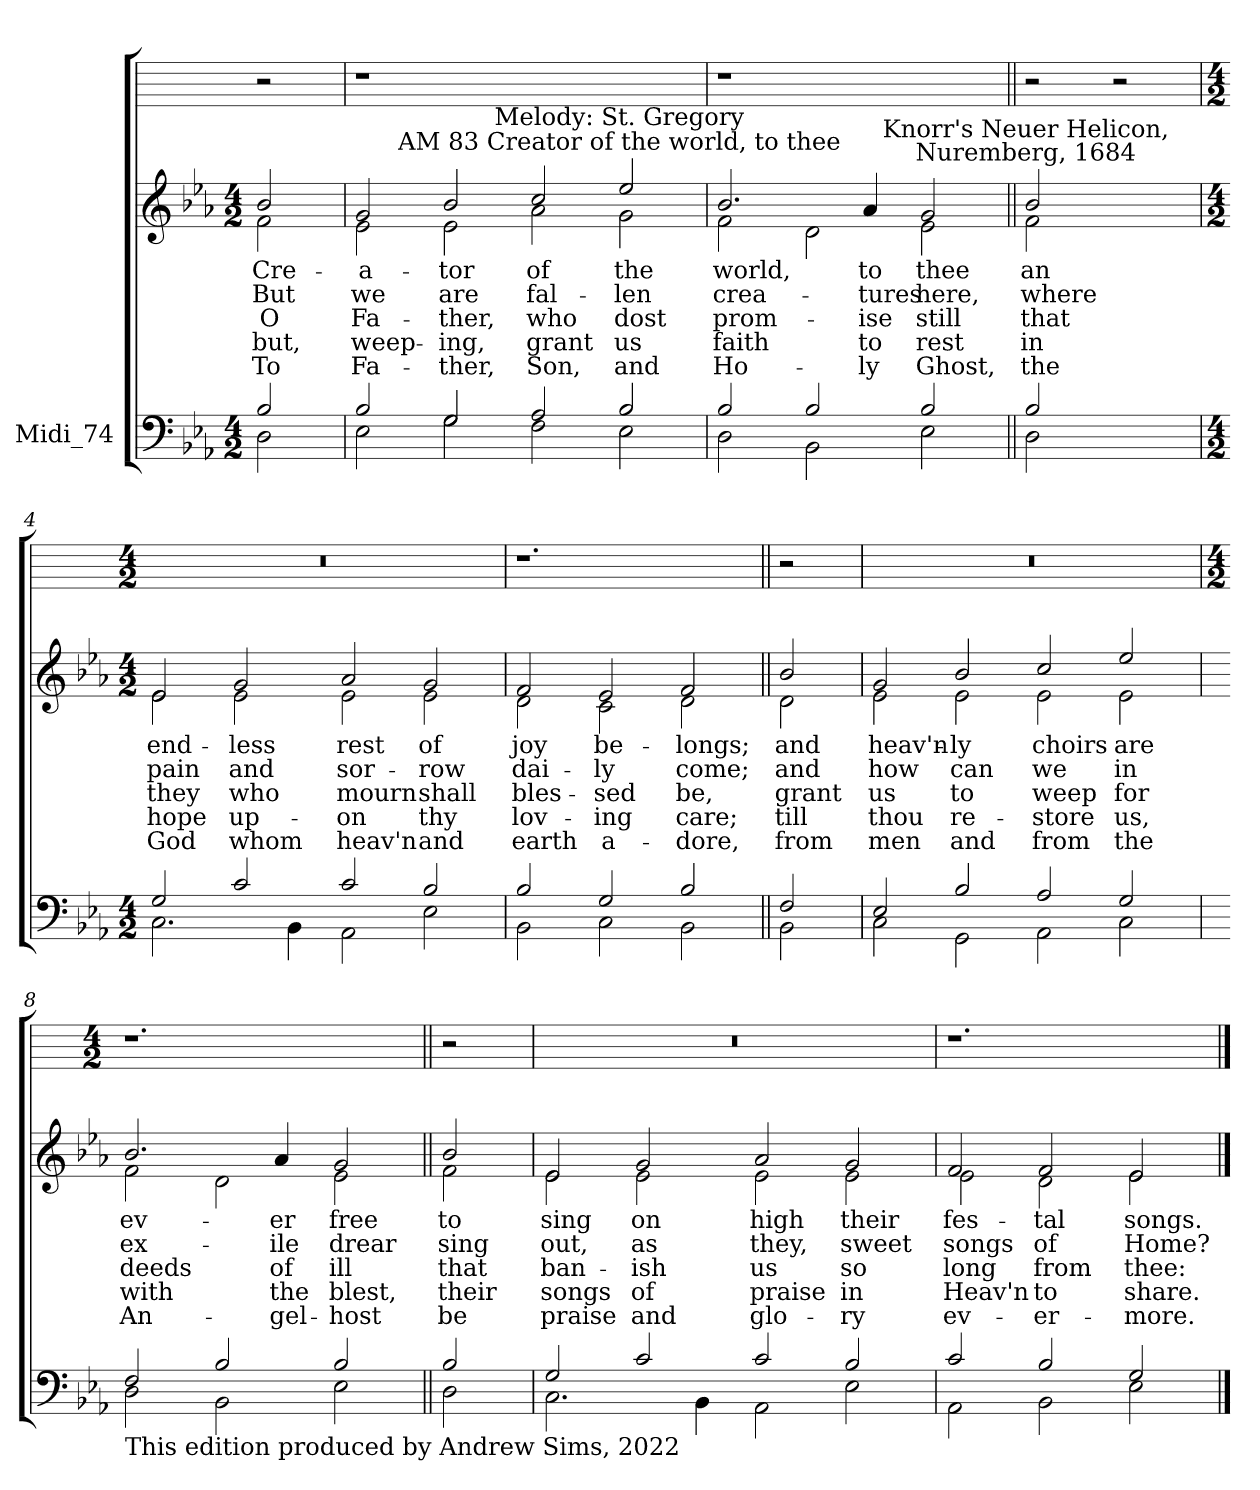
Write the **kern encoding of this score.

**kern	**kern	**text	**text	**text	**text	**text	**kern
*part3	*part2	*part2	*part2	*part2	*part2	*part2	*part1
*staff3	*staff2	*staff2	*staff2	*staff2	*staff2	*staff2	*staff1
*I"Midi_74	*	*	*	*	*	*	*
*clefF4	*clefG2	*	*	*	*	*	*
*k[b-e-a-]	*k[b-e-a-]	*	*	*	*	*	*
*E-:	*E-:	*	*	*	*	*	*
*M4/2	*M4/2	*	*	*	*	*	*
=	=	=	=	=	=	=	=
*^	*	*	*	*	*	*	*
!	!	!LO:TX:a:cj:t=C. Coffin (1676-1749),\ntr. J. M. Neale (1818-1866)	!	!	!	!	!	!
!	!	!	!LO:LY:b	!LO:LY:b	!LO:LY:b	!LO:LY:b	!LO:LY:b	!
*	*	*^	*	*	*	*	*	*
2B-/	2D\	2b-/	2f\	Cre-	-But	O	but,	To	2r
=1	=1	=1	=1	=1	=1	=1	=1	=1	=1
!	!	!	!	!LO:LY:b	!LO:LY:b	!LO:LY:b	!LO:LY:b	!LO:LY:b	!
2B-/	2E-\	2g/	2e-\	a-	-we	Fa-	-weep-	-Fa-	1r
!	!	!	!	!LO:LY:b	!LO:LY:b	!LO:LY:b	!LO:LY:b	!LO:LY:b	!
2G/	2G\	2b-/	2e-\	-tor	are	ther,	ing,	ther,	.
!	!	!	!	!LO:LY:b	!LO:LY:b	!LO:LY:b	!LO:LY:b	!LO:LY:b	!
2A-/	2F\	2cc/	2a-\	of	fal-	-who	grant	Son,	1ryy
!	!	!LO:TX:a:cj:t=AM 83 Creator of the world, to thee	!	!	!	!	!	!	!
!	!	!LO:TX:a:cj:t=Melody&colon; St. Gregory	!	!	!	!	!	!	!
!	!	!	!	!LO:LY:b	!LO:LY:b	!LO:LY:b	!LO:LY:b	!LO:LY:b	!
2B-/	2E-\	2ee-/	2g\	the	len	dost	us	and	.
=2	=2	=2	=2	=2	=2	=2	=2	=2	=2
!	!	!	!	!LO:LY:b	!LO:LY:b	!LO:LY:b	!LO:LY:b	!LO:LY:b	!
2B-/	2D\	2.b-/	2f\	world,	crea-	-prom-	-faith	Ho-	1r
2B-/	2BB-\	.	2d\	.	.	.	.	.	.
!	!	!	!	!LO:LY:b	!LO:LY:b	!LO:LY:b	!LO:LY:b	!LO:LY:b	!
.	.	4a-/	.	-to	tures	ise	to	ly	.
!	!	!	!	!LO:LY:b	!LO:LY:b	!LO:LY:b	!LO:LY:b	!LO:LY:b	!
2B-/	2E-\	2g/	2e-\	thee	here,	still	rest	Ghost,	2ryy
=3||	=3||	=3||	=3||	=3||	=3||	=3||	=3||	=3||	=3||
!	!	!LO:TX:a:cj:t=Knorr's Neuer Helicon,\nNuremberg, 1684	!	!	!	!	!	!	!
!	!	!	!	!LO:LY:b	!LO:LY:b	!LO:LY:b	!LO:LY:b	!LO:LY:b	!
2B-/	2D\	2b-/	2f\	an	where	that	in	the	2r
2ryy	2ryy	2ryy	2ryy	.	.	.	.	.	2r
!!LO:LB:g=z
=4	=4	=4	=4	=4	=4	=4	=4	=4	=4
*M4/2	*	*M4/2	*	*	*	*	*	*	*M4/2
!	!	!	!	!LO:LY:b	!LO:LY:b	!LO:LY:b	!LO:LY:b	!LO:LY:b	!
2G/	2.C\	2e-/	2e-\	end-	-pain	they	hope	God	0r
!	!	!	!	!LO:LY:b	!LO:LY:b	!LO:LY:b	!LO:LY:b	!LO:LY:b	!
2c/	.	2g/	2e-\	less	and	who	up-	-whom	.
.	4BB-\	.	.	.	.	.	.	.	.
!	!	!	!	!LO:LY:b	!LO:LY:b	!LO:LY:b	!LO:LY:b	!LO:LY:b	!
2c/	2AA-\	2a-/	2e-\	rest	sor-	-mourn	on	heav'n	.
!	!	!	!	!LO:LY:b	!LO:LY:b	!LO:LY:b	!LO:LY:b	!LO:LY:b	!
2B-/	2E-\	2g/	2e-\	of	row	shall	thy	and	.
=5	=5	=5	=5	=5	=5	=5	=5	=5	=5
!	!	!	!	!LO:LY:b	!LO:LY:b	!LO:LY:b	!LO:LY:b	!LO:LY:b	!
2B-/	2BB-\	2f/	2d\	joy	dai-	-bles-	-lov-	-earth	1.r
!	!	!	!	!LO:LY:b	!LO:LY:b	!LO:LY:b	!LO:LY:b	!LO:LY:b	!
2G/	2C\	2e-/	2c\	be-	-ly	sed	ing	a-	.
!	!	!	!	!LO:LY:b	!LO:LY:b	!LO:LY:b	!LO:LY:b	!LO:LY:b	!
2B-/	2BB-\	2f/	2d\	-longs;	come;	be,	care;	dore,	.
=6||	=6||	=6||	=6||	=6||	=6||	=6||	=6||	=6||	=6||
!	!	!	!	!LO:LY:b	!LO:LY:b	!LO:LY:b	!LO:LY:b	!LO:LY:b	!
2F/	2BB-\	2b-/	2d\	and	and	grant	till	from	2r
=7	=7	=7	=7	=7	=7	=7	=7	=7	=7
!	!	!	!	!LO:LY:b	!LO:LY:b	!LO:LY:b	!LO:LY:b	!LO:LY:b	!
2E-/	2C\	2g/	2e-\	heav'n-	-how	us	thou	men	0r
!	!	!	!	!LO:LY:b	!LO:LY:b	!LO:LY:b	!LO:LY:b	!LO:LY:b	!
2B-/	2GG\	2b-/	2e-\	ly	can	to	re-	-and	.
!	!	!	!	!LO:LY:b	!LO:LY:b	!LO:LY:b	!LO:LY:b	!LO:LY:b	!
2A-/	2AA-\	2cc/	2e-\	choirs	we	weep	store	from	.
!	!	!	!	!LO:LY:b	!LO:LY:b	!LO:LY:b	!LO:LY:b	!LO:LY:b	!
2G/	2C\	2ee-/	2e-\	are	in	for	us,	the	.
!!LO:LB:g=z
=8	=8	=8	=8	=8	=8	=8	=8	=8	=8
*	*	*	*	*	*	*	*	*	*M4/2
!LO:TX:b:t=This edition produced by Andrew Sims, 2022	!	!	!	!	!	!	!	!	!
!	!	!	!	!LO:LY:b	!LO:LY:b	!LO:LY:b	!LO:LY:b	!LO:LY:b	!
2F/	2D\	2.b-/	2f\	ev-	-ex-	-deeds	with	An-	1.r
2B-/	2BB-\	.	2d\	.	.	.	.	.	.
!	!	!	!	!LO:LY:b	!LO:LY:b	!LO:LY:b	!LO:LY:b	!LO:LY:b	!
.	.	4a-/	.	-er	ile	of	the	gel-	.
!	!	!	!	!LO:LY:b	!LO:LY:b	!LO:LY:b	!LO:LY:b	!LO:LY:b	!
2B-/	2E-\	2g/	2e-\	-free	drear	ill	blest,	host	.
=9||	=9||	=9||	=9||	=9||	=9||	=9||	=9||	=9||	=9||
!	!	!	!	!LO:LY:b	!LO:LY:b	!LO:LY:b	!LO:LY:b	!LO:LY:b	!
2B-/	2D\	2b-/	2f\	to	sing	that	their	be	2r
=10	=10	=10	=10	=10	=10	=10	=10	=10	=10
!	!	!	!	!LO:LY:b	!LO:LY:b	!LO:LY:b	!LO:LY:b	!LO:LY:b	!
2G/	2.C\	2e-/	2e-\	sing	out,	ban-	-songs	praise	0r
!	!	!	!	!LO:LY:b	!LO:LY:b	!LO:LY:b	!LO:LY:b	!LO:LY:b	!
2c/	.	2g/	2e-\	on	as	ish	of	and	.
.	4BB-\	.	.	.	.	.	.	.	.
!	!	!	!	!LO:LY:b	!LO:LY:b	!LO:LY:b	!LO:LY:b	!LO:LY:b	!
2c/	2AA-\	2a-/	2e-\	high	they,	us	praise	glo-	.
!	!	!	!	!LO:LY:b	!LO:LY:b	!LO:LY:b	!LO:LY:b	!LO:LY:b	!
2B-/	2E-\	2g/	2e-\	-their	sweet	so	in	ry	.
=11	=11	=11	=11	=11	=11	=11	=11	=11	=11
!	!	!	!	!LO:LY:b	!LO:LY:b	!LO:LY:b	!LO:LY:b	!LO:LY:b	!
2c/	2AA-\	2f/	2e-\	fes-	-songs	long	Heav'n	ev-	1.r
!	!	!	!	!LO:LY:b	!LO:LY:b	!LO:LY:b	!LO:LY:b	!LO:LY:b	!
2B-/	2BB-\	2f/	2d\	-tal	of	from	to	er-	.
!	!	!	!	!LO:LY:b	!LO:LY:b	!LO:LY:b	!LO:LY:b	!LO:LY:b	!
2G/	2E-\	2e-/	2e-\	-songs.	Home?	thee:	share.	more.	.
*v	*v	*	*	*	*	*	*	*	*
*	*v	*v	*	*	*	*	*	*
==	==	==	==	==	==	==	==
*-	*-	*-	*-	*-	*-	*-	*-
